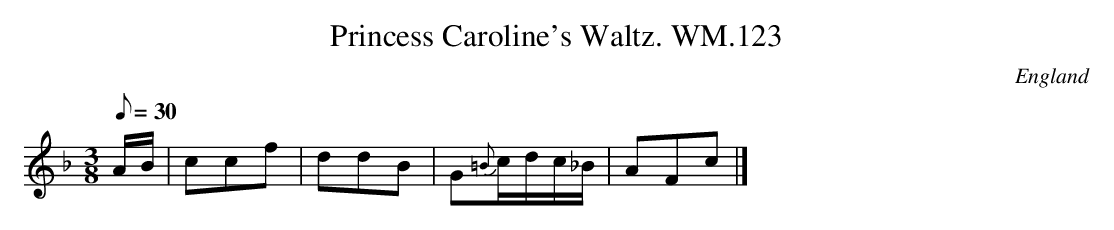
X:1
T:Princess Caroline's Waltz. WM.123
M:3/8
L:1/8
Q:30
O:England
W:
K:F
A/B/|ccf|ddB|G{=B}c/d/c/_B/|AFc|]
